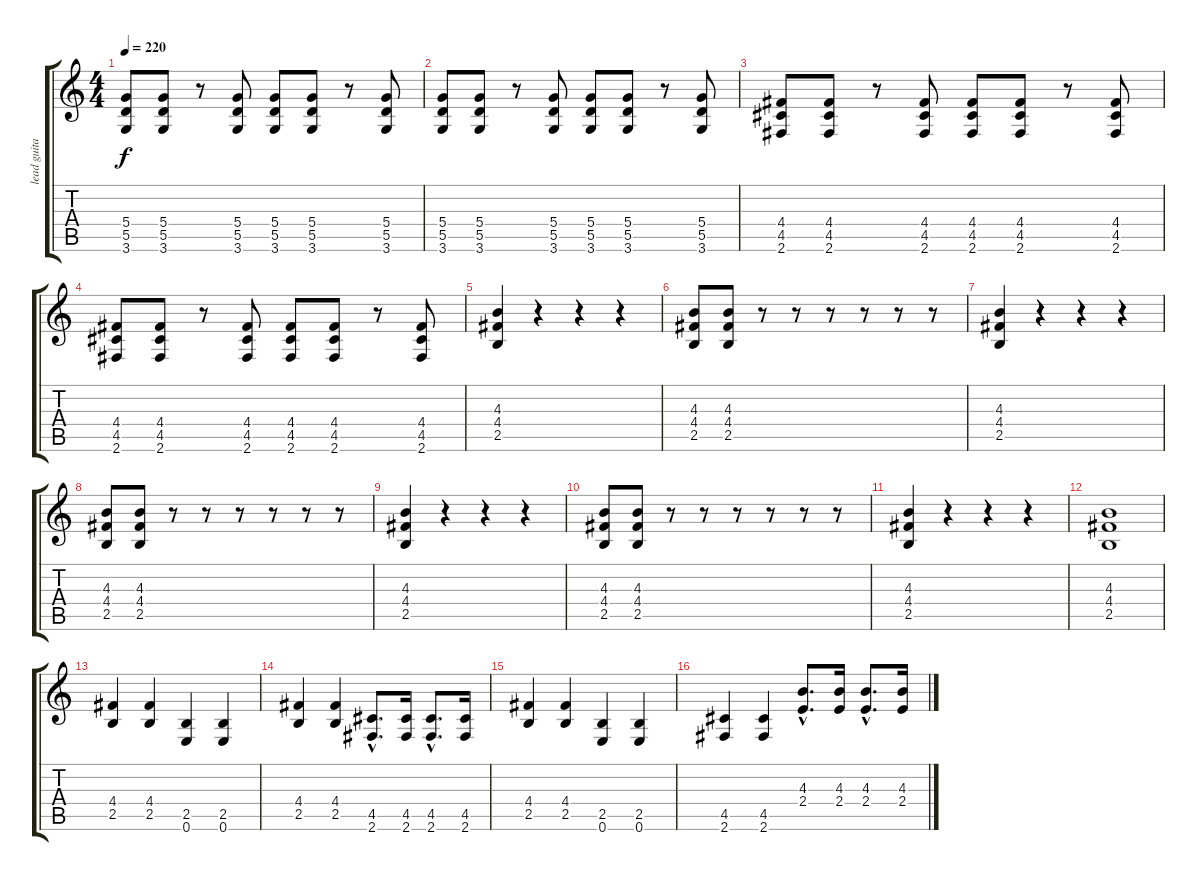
\track ("lead guitar" "lead guita") {instrument distortionguitar}
\staff {score tabs}
\tuning (E4 B3 G3 D3 A2 E2) {hide}
\ts (4 4)
\tempo 220
\clef g2
\ks c
(5.4 5.5 3.6).8{dy f} (5.4 5.5 3.6).8 r.8 (5.4 5.5 3.6).8 (5.4 5.5 3.6).8 (5.4 5.5 3.6).8 r.8 (5.4 5.5 3.6).8 |
(5.4 5.5 3.6).8 (5.4 5.5 3.6).8 r.8 (5.4 5.5 3.6).8 (5.4 5.5 3.6).8 (5.4 5.5 3.6).8 r.8 (5.4 5.5 3.6).8 |
(4.4 4.5 2.6).8 (4.4 4.5 2.6).8 r.8 (4.4 4.5 2.6).8 (4.4 4.5 2.6).8 (4.4 4.5 2.6).8 r.8 (4.4 4.5 2.6).8 |
(4.4 4.5 2.6).8 (4.4 4.5 2.6).8 r.8 (4.4 4.5 2.6).8 (4.4 4.5 2.6).8 (4.4 4.5 2.6).8 r.8 (4.4 4.5 2.6).8 |
(4.3 4.4 2.5).4 r.4 r.4 r.4 |
(4.3 4.4 2.5).8 (4.3 4.4 2.5).8 r.8 r.8 r.8 r.8 r.8 r.8 |
(4.3 4.4 2.5).4 r.4 r.4 r.4 |
(4.3 4.4 2.5).8 (4.3 4.4 2.5).8 r.8 r.8 r.8 r.8 r.8 r.8 |
(4.3 4.4 2.5).4 r.4 r.4 r.4 |
(4.3 4.4 2.5).8 (4.3 4.4 2.5).8 r.8 r.8 r.8 r.8 r.8 r.8 |
(4.3 4.4 2.5).4 r.4 r.4 r.4 |
(4.3 4.4 2.5).1 |
(4.4 2.5).4 (4.4 2.5).4 (2.5 0.6).4 (2.5 0.6).4 |
(4.4 2.5).4 (4.4 2.5).4 (4.5{hac} 2.6{hac}).8{d} (4.5 2.6).16 (4.5{hac} 2.6{hac}).8{d} (4.5 2.6).16 |
(4.4 2.5).4 (4.4 2.5).4 (2.5 0.6).4 (2.5 0.6).4 |
(4.5 2.6).4 (4.5 2.6).4 (4.3{hac} 2.4{hac}).8{d} (4.3 2.4).16 (4.3{hac} 2.4{hac}).8{d} (4.3 2.4).16
